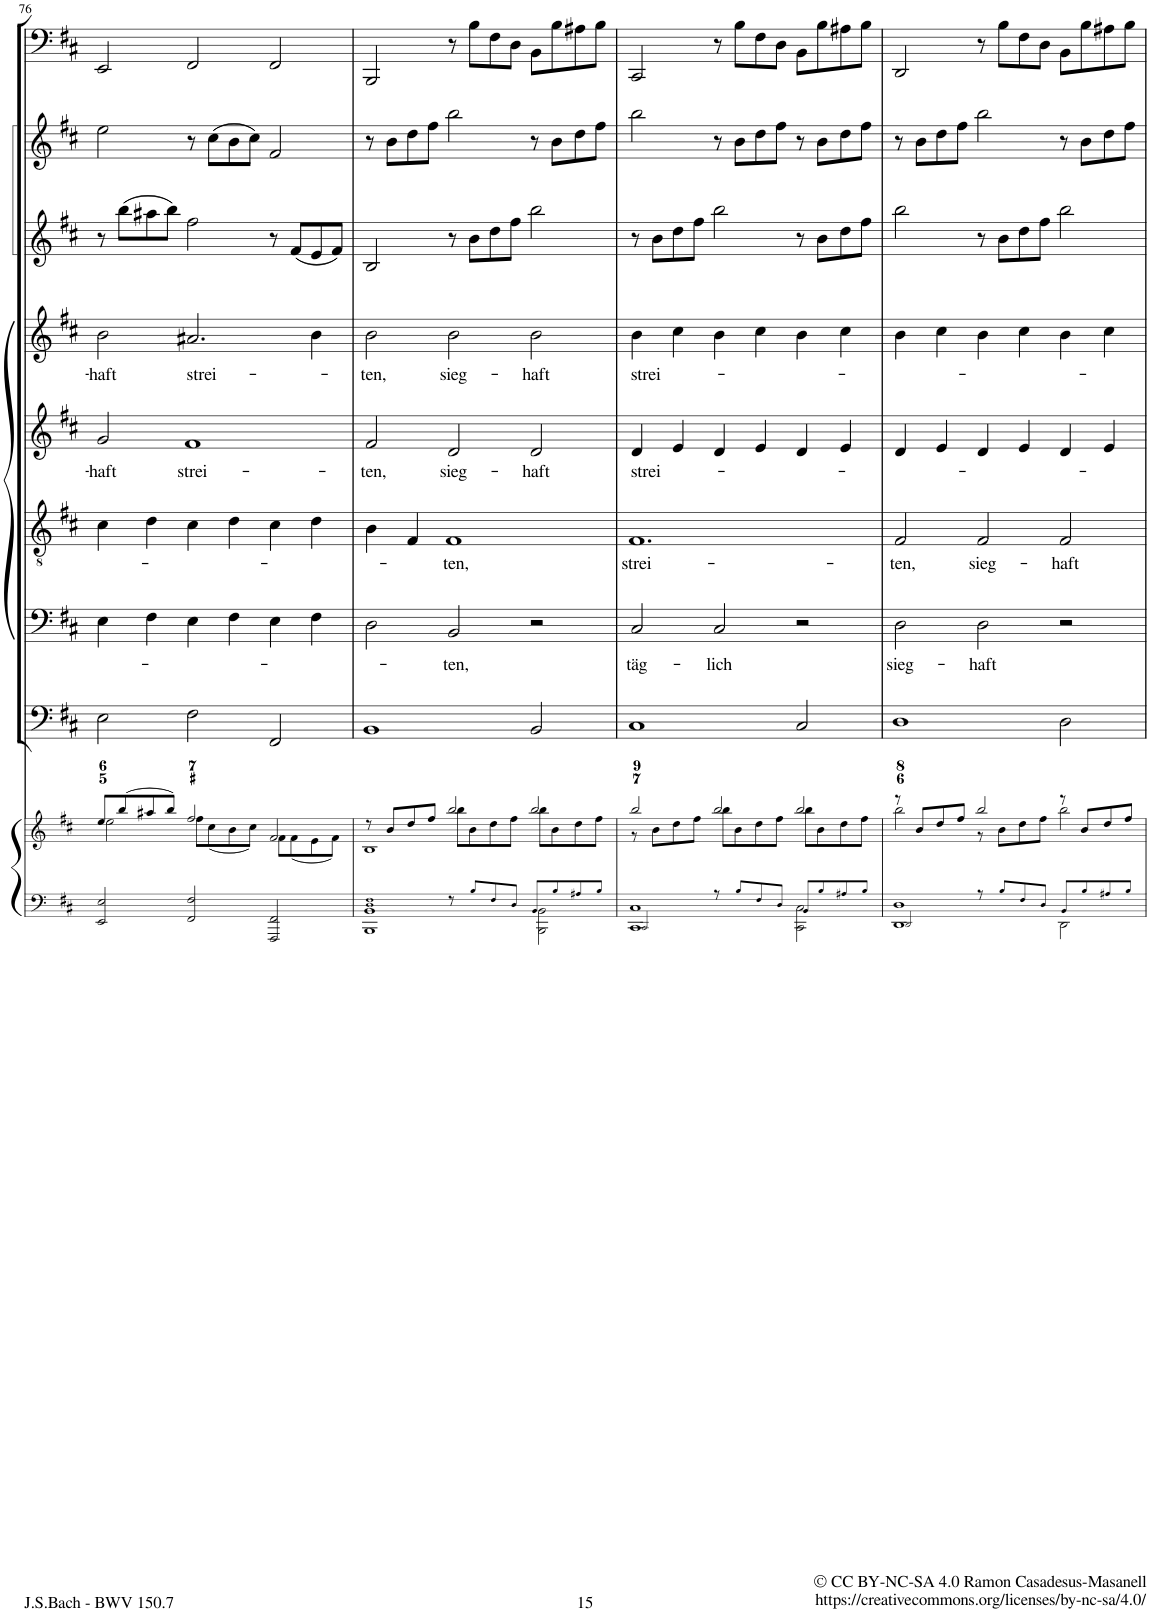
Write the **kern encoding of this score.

**kern	**kern	**kern	**kern	**text	**kern	**text	**kern	**text	**kern	**text	**kern	**kern	**kern
*part9	*part9	*part8	*part7	*part7	*part6	*part6	*part5	*part5	*part4	*part4	*part3	*part2	*part1
*staff10	*staff9	*staff8	*staff7	*staff7	*staff6	*staff6	*staff5	*staff5	*staff4	*staff4	*staff3	*staff2	*staff1
*I"Piano reduction	*	*I"Continuo	*I"Basso	*	*I"Tenore	*	*I"Alto	*	*I"Soprano	*	*I"Violino II	*I"Violino I	*I"Fagotto
*I'Pno	*	*	*	*	*	*	*	*	*	*	*I'Vln	*I'Vln	*
!!LO:PB:g=z
*clefF4	*clefG2	*clefF4	*clefF4	*	*clefGv2	*	*clefG2	*	*clefG2	*	*clefG2	*clefG2	*clefF4
*k[f#c#]	*k[f#c#]	*k[f#c#]	*k[f#c#]	*	*k[f#c#]	*	*k[f#c#]	*	*k[f#c#]	*	*k[f#c#]	*k[f#c#]	*k[f#c#]
*M3/2	*M3/2	*M3/2	*M3/2	*	*M3/2	*	*M3/2	*	*M3/2	*	*M3/2	*M3/2	*M3/2
=76	=76	=76	=76	=76	=76	=76	=76	=76	=76	=76	=76	=76	=76
*	*^	*	*	*	*	*	*	*	*	*	*	*	*
!	!	!	!	!	!	!	!	!	!LO:LY:b	!	!LO:LY:b	!	!	!
2EE/ 2E/	8ee/L	2ee\	2E\	4E\	.	4c#\	.	2g/	haft	2b\	-haft	8r	2ee\	2EE/
.	(8bb/	.	.	.	.	.	.	.	.	.	.	(8bb\L	.	.
.	8aa#X/	.	.	4F#\	.	4d\	.	.	.	.	.	8aa#X\	.	.
.	8bb/J)	.	.	.	.	.	.	.	.	.	.	8bb\J)	.	.
!	!	!	!	!	!	!	!	!	!LO:LY:b	!	!LO:LY:b	!	!	!
2FF#/ 2F#/	2ff#/	8ff#\L	2F#\	4E\	.	4c#\	.	1f#	strei-	2.a#X/	strei-	2ff#\	8r	2FF#/
.	.	(8cc#\	.	.	.	.	.	.	.	.	.	.	(8cc#\L	.
.	.	8b\	.	4F#\	.	4d\	.	.	.	.	.	.	8b\	.
.	.	8cc#\J)	.	.	.	.	.	.	.	.	.	.	8cc#\J)	.
2FFF#/ 2FF#/	2f#/	8f#\L	2FF#/	4E\	.	4c#\	.	.	.	.	.	8r	2f#/	2FF#/
.	.	(8f#\	.	.	.	.	.	.	.	.	.	(8f#/L	.	.
.	.	8e\	.	4F#\	.	4d\	.	.	.	4b\	.	8e/	.	.
.	.	8f#\J)	.	.	.	.	.	.	.	.	.	8f#/J)	.	.
=77	=77	=77	=77	=77	=77	=77	=77	=77	=77	=77	=77	=77	=77	=77
!LO:N:n=1:head=open	!	!	!	!	!	!	!	!	!	!	!	!	!	!
!LO:N:n=2:head=open	!	!LO:N:head=open	!	!	!	!	!	!	!LO:LY:b	!	!LO:LY:b	!	!	!
*^	*	*	*	*	*	*	*	*	*	*	*	*	*	*
2D! 2F#!	1BBB 1BB	8r	2B	1BB	2D\	.	4B\	.	2f#/	ten,	2b\	-ten,	2B/	8r	2BBB/
.	.	8b/L	.	.	.	.	.	.	.	.	.	.	.	8b\L	.
.	.	8dd/	.	.	.	.	4F#/	.	.	.	.	.	.	8dd\	.
.	.	8ff#/J	.	.	.	.	.	.	.	.	.	.	.	8ff#\J	.
!	!	!	!	!	!	!LO:LY:b	!	!LO:LY:b	!	!LO:LY:b	!	!LO:LY:b	!	!	!
8r	.	2bb/	8bb\L	.	2BB/	ten,	1F#	ten,	2d/	sieg-	2b\	sieg-	8r	2bb\	8r
8B!/L	.	.	8b\	.	.	.	.	.	.	.	.	.	8b\L	.	8B\L
8F#!/	.	.	8dd\	.	.	.	.	.	.	.	.	.	8dd\	.	8F#\
8D!/J	.	.	8ff#\J	.	.	.	.	.	.	.	.	.	8ff#\J	.	8D\J
!	!	!	!	!	!	!	!	!	!	!LO:LY:b	!	!LO:LY:b	!	!	!
8BB!/L	2BBB\ 2BB\	2bb/	8bb\L	2BB/	2r	.	.	.	2d/	haft	2b\	-haft	2bb\	8r	8BB\L
8B!/	.	.	8b\	.	.	.	.	.	.	.	.	.	.	8b\L	8B\
8A#X!/	.	.	8dd\	.	.	.	.	.	.	.	.	.	.	8dd\	8A#X\
8B!/J	.	.	8ff#\J	.	.	.	.	.	.	.	.	.	.	8ff#\J	8B\J
=78	=78	=78	=78	=78	=78	=78	=78	=78	=78	=78	=78	=78	=78	=78	=78
!	!	!	!	!	!	!LO:LY:b	!	!LO:LY:b	!	!LO:LY:b	!	!LO:LY:b	!	!	!
2CC#!/	1CC# 1C#	2bb/	8r	1C#	2C#/	täg-	1.F#	strei-	4d/	strei-	4b\	strei-	8r	2bb\	2CC#/
.	.	.	8b\L	.	.	.	.	.	.	.	.	.	8b\L	.	.
.	.	.	8dd\	.	.	.	.	.	4e/	.	4cc#\	.	8dd\	.	.
.	.	.	8ff#\J	.	.	.	.	.	.	.	.	.	8ff#\J	.	.
!	!	!	!	!	!	!LO:LY:b	!	!	!	!	!	!	!	!	!
8r	.	2bb/	8bb\L	.	2C#/	lich	.	.	4d/	.	4b\	.	2bb\	8r	8r
8B!/L	.	.	8b\	.	.	.	.	.	.	.	.	.	.	8b\L	8B\L
8F#!/	.	.	8dd\	.	.	.	.	.	4e/	.	4cc#\	.	.	8dd\	8F#\
8D!/J	.	.	8ff#\J	.	.	.	.	.	.	.	.	.	.	8ff#\J	8D\J
8BB!/L	2CC#\ 2C#\	2bb/	8bb\L	2C#/	2r	.	.	.	4d/	.	4b\	.	8r	8r	8BB\L
8B!/	.	.	8b\	.	.	.	.	.	.	.	.	.	8b\L	8b\L	8B\
8A#X!/	.	.	8dd\	.	.	.	.	.	4e/	.	4cc#\	.	8dd\	8dd\	8A#X\
8B!/J	.	.	8ff#\J	.	.	.	.	.	.	.	.	.	8ff#\J	8ff#\J	8B\J
=79	=79	=79	=79	=79	=79	=79	=79	=79	=79	=79	=79	=79	=79	=79	=79
!	!	!	!	!	!	!LO:LY:b	!	!LO:LY:b	!	!	!	!	!	!	!
2DD!/	1DD 1D	8r	2bb\	1D	2D\	sieg-	2F#/	-ten,	4d/	.	4b\	.	2bb\	8r	2DD/
.	.	8b/L	.	.	.	.	.	.	.	.	.	.	.	8b\L	.
.	.	8dd/	.	.	.	.	.	.	4e/	.	4cc#\	.	.	8dd\	.
.	.	8ff#/J	.	.	.	.	.	.	.	.	.	.	.	8ff#\J	.
!	!	!	!	!	!	!LO:LY:b	!	!LO:LY:b	!	!	!	!	!	!	!
8r	.	2bb/	8r	.	2D\	haft	2F#/	sieg-	4d/	.	4b\	.	8r	2bb\	8r
8B!/L	.	.	8b\L	.	.	.	.	.	.	.	.	.	8b\L	.	8B\L
8F#!/	.	.	8dd\	.	.	.	.	.	4e/	.	4cc#\	.	8dd\	.	8F#\
8D!/J	.	.	8ff#\J	.	.	.	.	.	.	.	.	.	8ff#\J	.	8D\J
!	!	!	!	!	!	!	!	!LO:LY:b	!	!	!	!	!	!	!
8BB!/L	2DD\	8r	2bb\	2D\	2r	.	2F#/	-haft	4d/	.	4b\	.	2bb\	8r	8BB\L
8B!/	.	8b/L	.	.	.	.	.	.	.	.	.	.	.	8b\L	8B\
8A#X!/	.	8dd/	.	.	.	.	.	.	4e/	.	4cc#\	.	.	8dd\	8A#X\
8B!/J	.	8ff#/J	.	.	.	.	.	.	.	.	.	.	.	8ff#\J	8B\J
*v	*v	*	*	*	*	*	*	*	*	*	*	*	*	*	*
*	*v	*v	*	*	*	*	*	*	*	*	*	*	*	*
=	=	=	=	=	=	=	=	=	=	=	=	=	=
*-	*-	*-	*-	*-	*-	*-	*-	*-	*-	*-	*-	*-	*-
